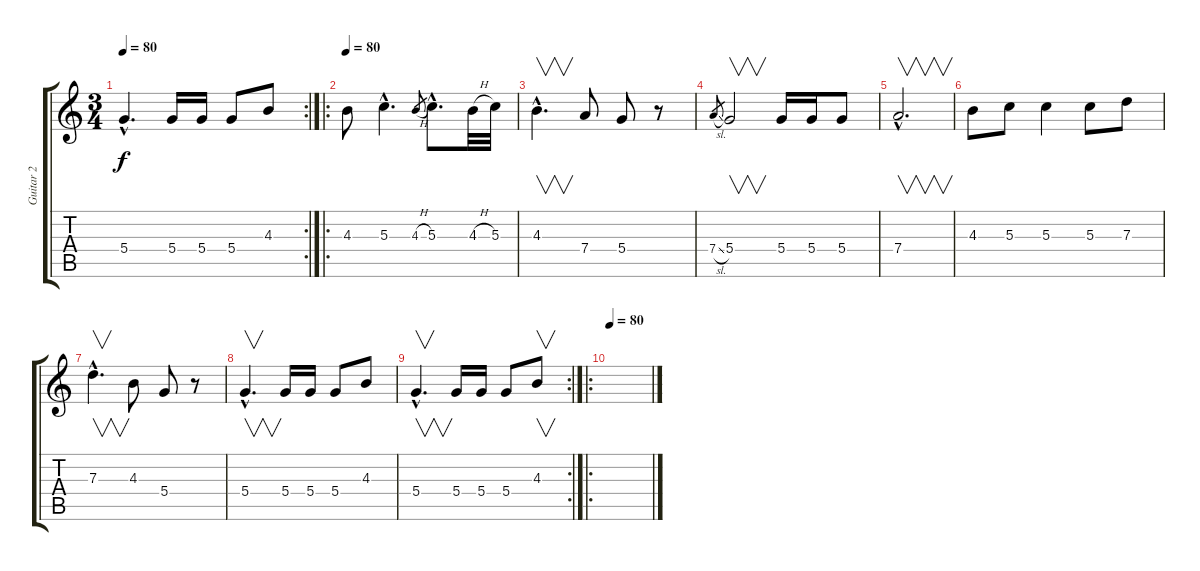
\track ("Guitar 2" "Guitar 2") {instrument acousticguitarnylon}
\staff {score tabs}
\tuning (E4 B3 G3 D3 A2 E2) {hide}
\rc 2
\ts (3 4)
\tempo 80
\clef g2
\ks c
5.4{hac}.4{d dy f} 5.4.16 5.4.16 5.4.8 4.3.8 |
\ro
\tempo 80
4.3.8 5.3{hac}.4{d} 4.3{h}.8{gr} 5.3{hac}.8{d} 4.3{h}.32 5.3.32 |
4.3{hac}.4{v d} 7.4.8 5.4.8 r.8 |
7.4{sl}.8{gr} 5.4.2{v} 5.4.16 5.4.16 5.4.8 |
7.4{hac}.2{v d} |
4.3.8 5.3.8 5.3.4 5.3.8 7.3.8 |
7.3{hac}.4{v d} 4.3.8 5.4.8 r.8 |
5.4{hac}.4{v d} 5.4.16 5.4.16 5.4.8 4.3.8 |
\rc 2
5.4{hac}.4{v d} 5.4.16 5.4.16 5.4.8 4.3.8{v} |
\ro
\tempo 80
